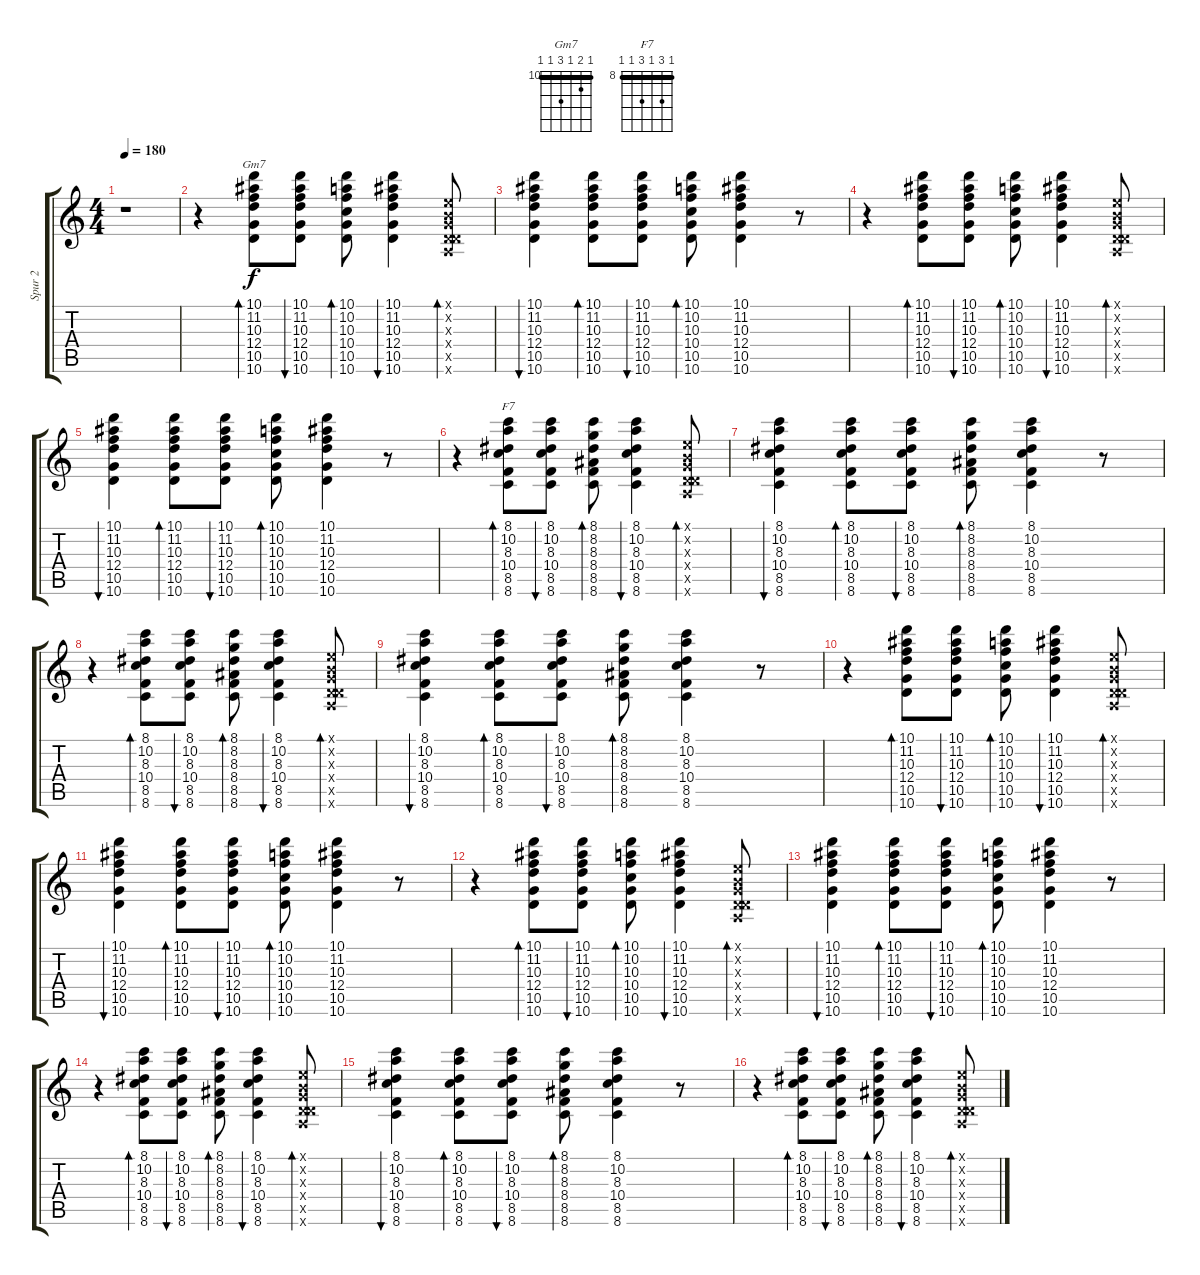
\track ("Spur 2" "Spur 2") {instrument overdrivenguitar}
\staff {score tabs}
\tuning (E4 B3 G3 D3 A2 E2) {hide}
\chord ("Gm7" 10 11 10 12 10 10) {firstfret 10 barre 10}
\chord ("F7" 8 10 8 10 8 8) {firstfret 8 barre 8}
\ts (4 4)
\tempo 180
\clef g2
\ks c
r.1{dy f} |
r.4 (10.1 11.2 10.3 12.4 10.5 10.6).8{bd 60 ch "Gm7"} (10.1 11.2 10.3 12.4 10.5 10.6).8{bu 60} (10.1 10.2 10.3 10.4 10.5 10.6).8{bd 60} (10.1 11.2 10.3 12.4 10.5 10.6).4{bu 60} (0.1{x} 0.2{x} 0.3{x} 0.4{x} 0.5{x} 10.6{x}).8{bd 60} |
(10.1 11.2 10.3 12.4 10.5 10.6).4{bu 60} (10.1 11.2 10.3 12.4 10.5 10.6).8{bd 60} (10.1 11.2 10.3 12.4 10.5 10.6).8{bu 60} (10.1 10.2 10.3 10.4 10.5 10.6).8{bd 60} (10.1 11.2 10.3 12.4 10.5 10.6).4 r.8 |
r.4 (10.1 11.2 10.3 12.4 10.5 10.6).8{bd 60} (10.1 11.2 10.3 12.4 10.5 10.6).8{bu 60} (10.1 10.2 10.3 10.4 10.5 10.6).8{bd 60} (10.1 11.2 10.3 12.4 10.5 10.6).4{bu 60} (0.1{x} 0.2{x} 0.3{x} 0.4{x} 0.5{x} 10.6{x}).8{bd 60} |
(10.1 11.2 10.3 12.4 10.5 10.6).4{bu 60} (10.1 11.2 10.3 12.4 10.5 10.6).8{bd 60} (10.1 11.2 10.3 12.4 10.5 10.6).8{bu 60} (10.1 10.2 10.3 10.4 10.5 10.6).8{bd 60} (10.1 11.2 10.3 12.4 10.5 10.6).4 r.8 |
r.4 (8.1 10.2 8.3 10.4 8.5 8.6).8{bd 60 ch "F7"} (8.1 10.2 8.3 10.4 8.5 8.6).8{bu 60} (8.1 8.2 8.3 8.4 8.5 8.6).8{bd 60} (8.1 10.2 8.3 10.4 8.5 8.6).4{bu 60} (0.1{x} 0.2{x} 0.3{x} 0.4{x} 0.5{x} 10.6{x}).8{bd 60} |
(8.1 10.2 8.3 10.4 8.5 8.6).4{bu 60} (8.1 10.2 8.3 10.4 8.5 8.6).8{bd 60} (8.1 10.2 8.3 10.4 8.5 8.6).8{bu 60} (8.1 8.2 8.3 8.4 8.5 8.6).8{bd 60} (8.1 10.2 8.3 10.4 8.5 8.6).4 r.8 |
r.4 (8.1 10.2 8.3 10.4 8.5 8.6).8{bd 60} (8.1 10.2 8.3 10.4 8.5 8.6).8{bu 60} (8.1 8.2 8.3 8.4 8.5 8.6).8{bd 60} (8.1 10.2 8.3 10.4 8.5 8.6).4{bu 60} (0.1{x} 0.2{x} 0.3{x} 0.4{x} 0.5{x} 10.6{x}).8{bd 60} |
(8.1 10.2 8.3 10.4 8.5 8.6).4{bu 60} (8.1 10.2 8.3 10.4 8.5 8.6).8{bd 60} (8.1 10.2 8.3 10.4 8.5 8.6).8{bu 60} (8.1 8.2 8.3 8.4 8.5 8.6).8{bd 60} (8.1 10.2 8.3 10.4 8.5 8.6).4 r.8 |
r.4 (10.1 11.2 10.3 12.4 10.5 10.6).8{bd 60} (10.1 11.2 10.3 12.4 10.5 10.6).8{bu 60} (10.1 10.2 10.3 10.4 10.5 10.6).8{bd 60} (10.1 11.2 10.3 12.4 10.5 10.6).4{bu 60} (0.1{x} 0.2{x} 0.3{x} 0.4{x} 0.5{x} 10.6{x}).8{bd 60} |
(10.1 11.2 10.3 12.4 10.5 10.6).4{bu 60} (10.1 11.2 10.3 12.4 10.5 10.6).8{bd 60} (10.1 11.2 10.3 12.4 10.5 10.6).8{bu 60} (10.1 10.2 10.3 10.4 10.5 10.6).8{bd 60} (10.1 11.2 10.3 12.4 10.5 10.6).4 r.8 |
r.4 (10.1 11.2 10.3 12.4 10.5 10.6).8{bd 60} (10.1 11.2 10.3 12.4 10.5 10.6).8{bu 60} (10.1 10.2 10.3 10.4 10.5 10.6).8{bd 60} (10.1 11.2 10.3 12.4 10.5 10.6).4{bu 60} (0.1{x} 0.2{x} 0.3{x} 0.4{x} 0.5{x} 10.6{x}).8{bd 60} |
(10.1 11.2 10.3 12.4 10.5 10.6).4{bu 60} (10.1 11.2 10.3 12.4 10.5 10.6).8{bd 60} (10.1 11.2 10.3 12.4 10.5 10.6).8{bu 60} (10.1 10.2 10.3 10.4 10.5 10.6).8{bd 60} (10.1 11.2 10.3 12.4 10.5 10.6).4 r.8 |
r.4 (8.1 10.2 8.3 10.4 8.5 8.6).8{bd 60} (8.1 10.2 8.3 10.4 8.5 8.6).8{bu 60} (8.1 8.2 8.3 8.4 8.5 8.6).8{bd 60} (8.1 10.2 8.3 10.4 8.5 8.6).4{bu 60} (0.1{x} 0.2{x} 0.3{x} 0.4{x} 0.5{x} 10.6{x}).8{bd 60} |
(8.1 10.2 8.3 10.4 8.5 8.6).4{bu 60} (8.1 10.2 8.3 10.4 8.5 8.6).8{bd 60} (8.1 10.2 8.3 10.4 8.5 8.6).8{bu 60} (8.1 8.2 8.3 8.4 8.5 8.6).8{bd 60} (8.1 10.2 8.3 10.4 8.5 8.6).4 r.8 |
r.4 (8.1 10.2 8.3 10.4 8.5 8.6).8{bd 60} (8.1 10.2 8.3 10.4 8.5 8.6).8{bu 60} (8.1 8.2 8.3 8.4 8.5 8.6).8{bd 60} (8.1 10.2 8.3 10.4 8.5 8.6).4{bu 60} (0.1{x} 0.2{x} 0.3{x} 0.4{x} 0.5{x} 10.6{x}).8{bd 60}
